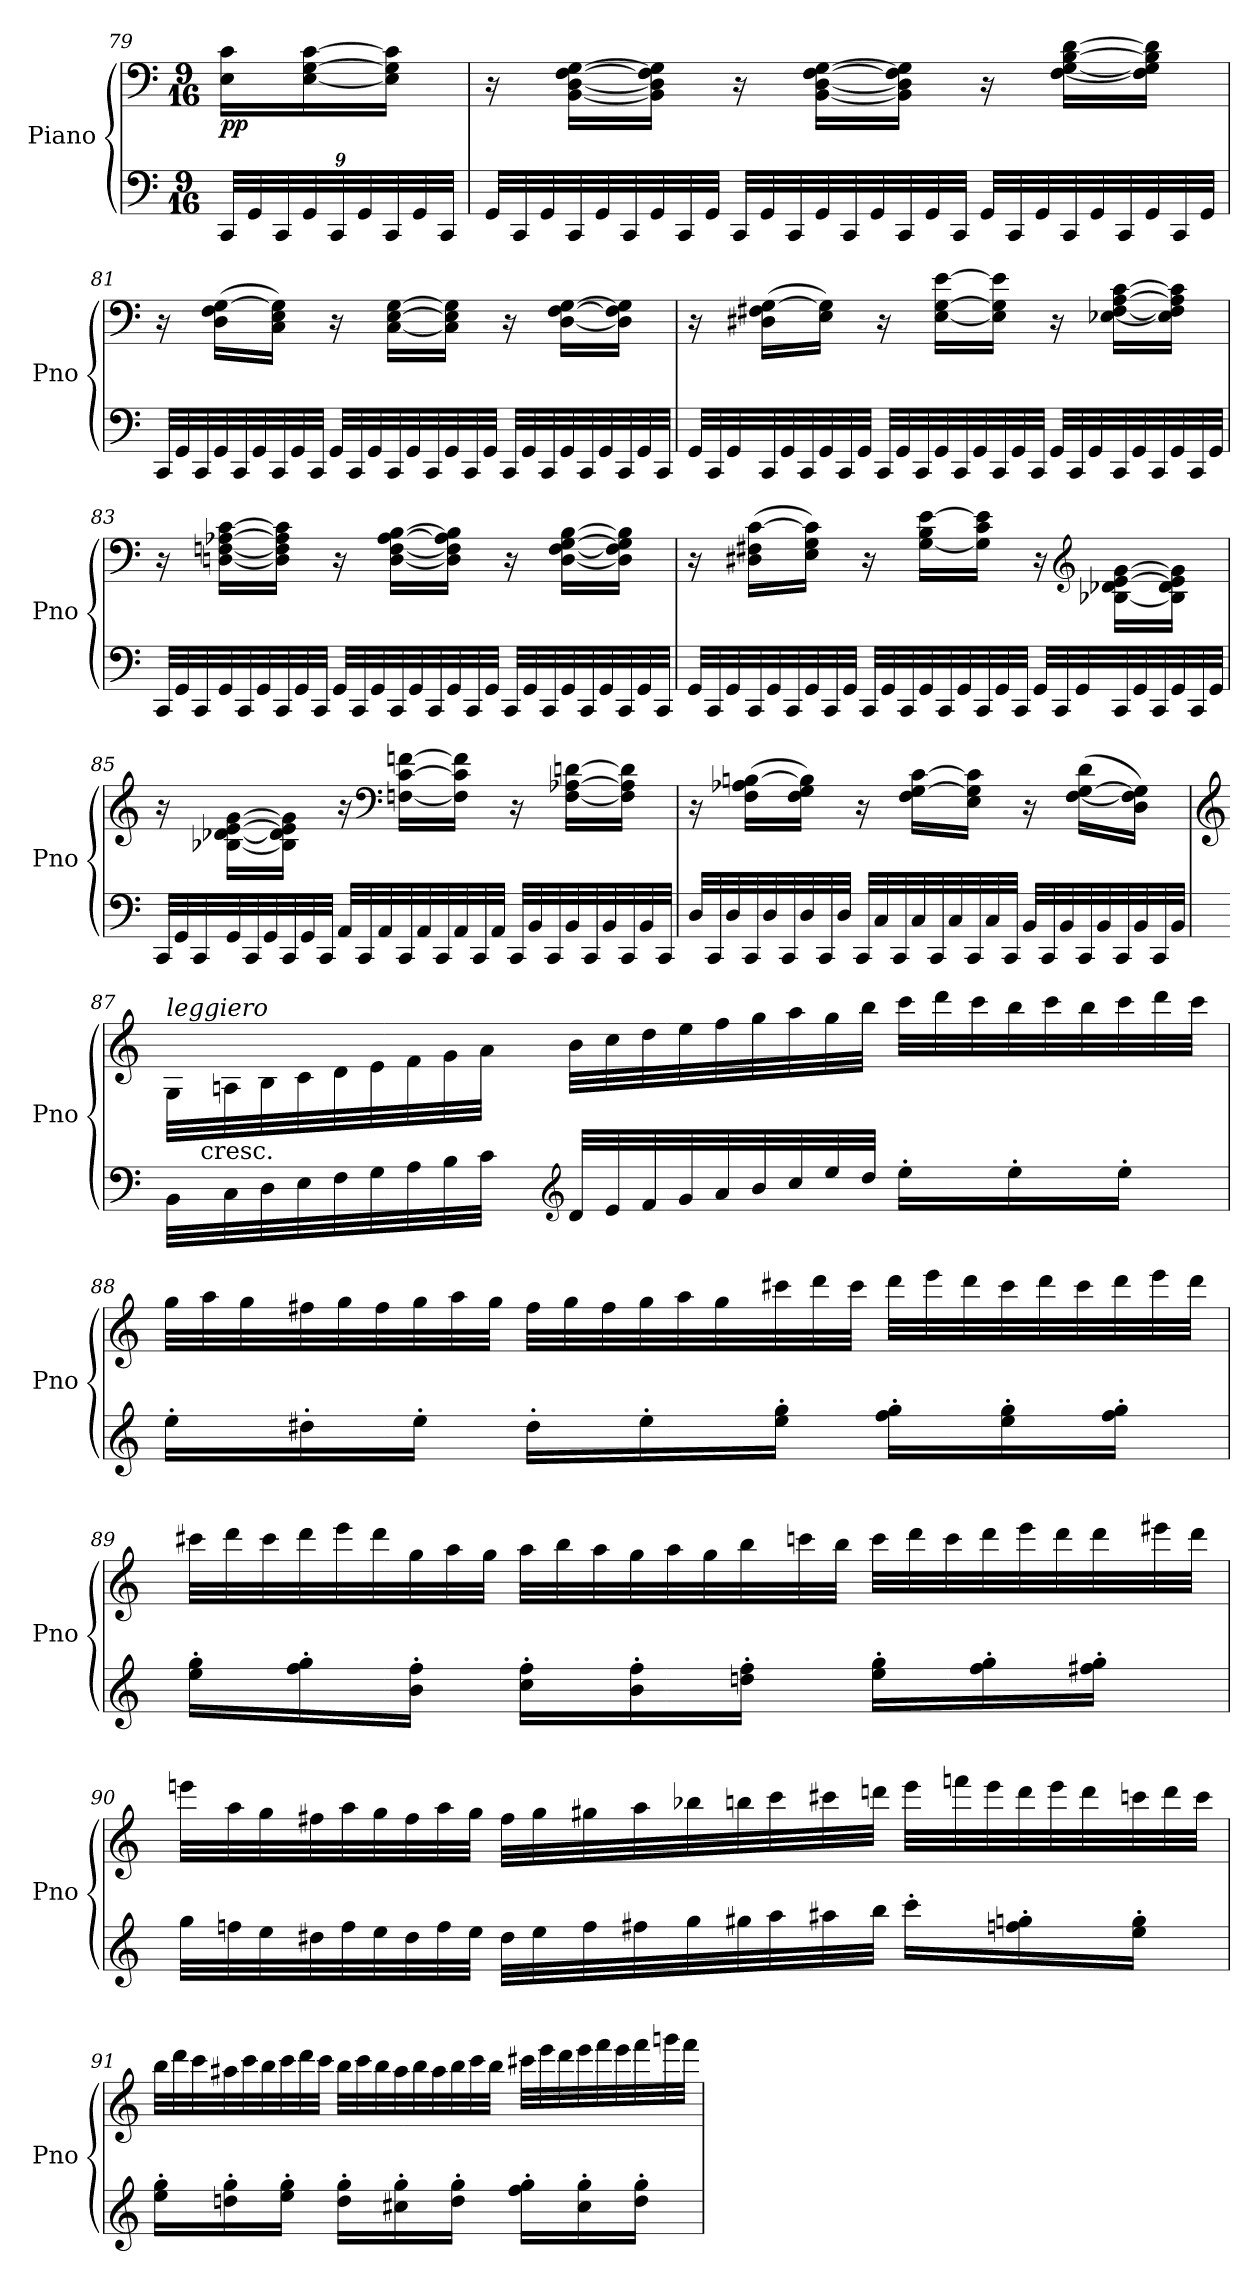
**kern	**kern	**dynam
*part1	*part1	*part1
*staff2	*staff1	*staff1/2
*I"Piano	*	*
*I'Pno	*	*
*clefF4	*clefF4	*
*k[]	*k[]	*
*M9/16	*M9/16	*
*MM40	*MM40	*
*Xbrackettup	*	*
=79	=79	=79
*	*^	*
!	!	!	!LO:DY:b
48CC/LLL	8.ryy	16E\ 16c\LL	pp
48GG/	.	.	.
48CC/	.	.	.
48GG/	.	[16E\ [16G\ [16c\	.
48CC/	.	.	.
48GG/	.	.	.
48CC/	.	16E\] 16G\] 16c\]JJ	.
48GG/	.	.	.
48CC/JJJ	.	.	.
!!LO:LB:g=z	!!
=80	=80	=80	=80
*Xtuplet	*	*	*
48GG/LLL	2ryy	16r	.
48CC/	.	.	.
48GG/	.	.	.
48CC/	.	[16BB\ [16D\ [16F\ [16G\LL	.
48GG/	.	.	.
48CC/	.	.	.
48GG/	.	16BB\] 16D\] 16F\] 16G\]JJ	.
48CC/	.	.	.
48GG/JJJ	.	.	.
48CC/LLL	.	16r	.
48GG/	.	.	.
48CC/	.	.	.
48GG/	.	[16BB\ [16D\ [16F\ [16G\LL	.
48CC/	.	.	.
48GG/	.	.	.
48CC/	.	16BB\] 16D\] 16F\] 16G\]JJ	.
48GG/	.	.	.
48CC/JJJ	.	.	.
48GG/LLL	.	16r	.
48CC/	.	.	.
48GG/	.	.	.
48CC/	.	[16F\ [16G\ [16B\ [16d\LL	.
48GG/	.	.	.
48CC/	.	.	.
48GG/	16ryy	16F\] 16G\] 16B\] 16d\]JJ	.
48CC/	.	.	.
48GG/JJJ	.	.	.
=81	=81	=81	=81
!	!	!	!LO:DY:b
48CC/LLL	2ryy	16r	other-dynamics
48GG/	.	.	.
48CC/	.	.	.
48GG/	.	(<16D\ 16F\ [16G\LL	.
48CC/	.	.	.
48GG/	.	.	.
48CC/	.	16C\ 16E\ 16G\]JJ)	.
48GG/	.	.	.
48CC/JJJ	.	.	.
48GG/LLL	.	16r	.
48CC/	.	.	.
48GG/	.	.	.
48CC/	.	[16C\ [16E\ [16G\LL	.
48GG/	.	.	.
48CC/	.	.	.
48GG/	.	16C\] 16E\] 16G\]JJ	.
48CC/	.	.	.
48GG/JJJ	.	.	.
48CC/LLL	.	16r	.
48GG/	.	.	.
48CC/	.	.	.
48GG/	.	[16D\ [16F\ [16G\LL	.
48CC/	.	.	.
48GG/	.	.	.
48CC/	16ryy	16D\] 16F\] 16G\]JJ	.
48GG/	.	.	.
48CC/JJJ	.	.	.
!!LO:LB:g=z	!!
=82	=82	=82	=82
48GG/LLL	2ryy	16r	.
48CC/	.	.	.
48GG/	.	.	.
48CC/	.	(<16D#X\ 16F#X\ [16G\LL	.
48GG/	.	.	.
48CC/	.	.	.
48GG/	.	16E\ 16G\]JJ)	.
48CC/	.	.	.
48GG/JJJ	.	.	.
48CC/LLL	.	16r	.
48GG/	.	.	.
48CC/	.	.	.
48GG/	.	[16E\ [16G\ [16e\LL	.
48CC/	.	.	.
48GG/	.	.	.
48CC/	.	16E\] 16G\] 16e\]JJ	.
48GG/	.	.	.
48CC/JJJ	.	.	.
48GG/LLL	.	16r	.
48CC/	.	.	.
48GG/	.	.	.
48CC/	.	[16E-X\ [16F#\ [16A\ [16c\LL	.
48GG/	.	.	.
48CC/	.	.	.
48GG/	16ryy	16E-\] 16F#\] 16A\] 16c\]JJ	.
48CC/	.	.	.
48GG/JJJ	.	.	.
=83	=83	=83	=83
48CC/LLL	2ryy	16r	.
48GG/	.	.	.
48CC/	.	.	.
48GG/	.	[16Dn\ [16Fn\ [16A-X\ [16c\LL	.
48CC/	.	.	.
48GG/	.	.	.
48CC/	.	16D\] 16F\] 16A-\] 16c\]JJ	.
48GG/	.	.	.
48CC/JJJ	.	.	.
48GG/LLL	.	16r	.
48CC/	.	.	.
48GG/	.	.	.
48CC/	.	[16D\ [16F\ [16A-\ [16B\LL	.
48GG/	.	.	.
48CC/	.	.	.
48GG/	.	16D\] 16F\] 16A-\] 16B\]JJ	.
48CC/	.	.	.
48GG/JJJ	.	.	.
48CC/LLL	.	16r	.
48GG/	.	.	.
48CC/	.	.	.
48GG/	.	[16D\ [16F\ [16G\ [16B\LL	.
48CC/	.	.	.
48GG/	.	.	.
48CC/	16ryy	16D\] 16F\] 16G\] 16B\]JJ	.
48GG/	.	.	.
48CC/JJJ	.	.	.
!!LO:LB:g=z	!!
=84	=84	=84	=84
48GG/LLL	2ryy	16r	.
48CC/	.	.	.
48GG/	.	.	.
48CC/	.	(<16D#X\ 16F#X\ [16c\LL	.
48GG/	.	.	.
48CC/	.	.	.
48GG/	.	16E\ 16G\ 16c\]JJ)	.
48CC/	.	.	.
48GG/JJJ	.	.	.
48CC/LLL	.	16r	.
48GG/	.	.	.
48CC/	.	.	.
48GG/	.	[16G\ 16B\ [16e\LL	.
48CC/	.	.	.
48GG/	.	.	.
48CC/	.	16G\] 16c\ 16e\]JJ	.
48GG/	.	.	.
48CC/JJJ	.	.	.
48GG/LLL	.	16r	.
48CC/	.	.	.
48GG/	.	.	.
*	*clefG2	*	*
48CC/	.	[16B-X\ 16d-X\ [16e\ [16g\LL	.
48GG/	.	.	.
48CC/	.	.	.
48GG/	16ryy	16B-\] 16d-\ 16e\] 16g\]JJ	.
48CC/	.	.	.
48GG/JJJ	.	.	.
!!LO:LB:g=z	!!
=85	=85	=85	=85
48CC/LLL	2ryy	16r	.
48GG/	.	.	.
48CC/	.	.	.
48GG/	.	[16B-X\ [16d-X\ [16e\ [16g\LL	.
48CC/	.	.	.
48GG/	.	.	.
48CC/	.	16B-\] 16d-\] 16e\] 16g\]JJ	.
48GG/	.	.	.
48CC/JJJ	.	.	.
48AA/LLL	.	16r	.
48CC/	.	.	.
48AA/	.	.	.
*	*clefF4	*	*
48CC/	.	[16Fn\ [16c\ [16fn\LL	.
48AA/	.	.	.
48CC/	.	.	.
48AA/	.	16F\] 16c\] 16f\]JJ	.
48CC/	.	.	.
48AA/JJJ	.	.	.
48CC/LLL	.	16r	.
48BB/	.	.	.
48CC/	.	.	.
48BB/	.	[16F\ [16A-X\ [16dn\LL	.
48CC/	.	.	.
48BB/	.	.	.
48CC/	16ryy	16F\] 16A-\] 16d\]JJ	.
48BB/	.	.	.
48CC/JJJ	.	.	.
=86	=86	=86	=86
48D/LLL	2ryy	16r	.
48CC/	.	.	.
48D/	.	.	.
48CC/	.	(<16F\ 16A-X\ [16Bn\LL	.
48D/	.	.	.
48CC/	.	.	.
48D/	.	16F\ 16G\ 16B\]JJ)	.
48CC/	.	.	.
48D/JJJ	.	.	.
48CC/LLL	.	16r	.
48C/	.	.	.
48CC/	.	.	.
48C/	.	16F\ [16G\ [16c\LL	.
48CC/	.	.	.
48C/	.	.	.
48CC/	.	16E\ 16G\] 16c\]JJ	.
48C/	.	.	.
48CC/JJJ	.	.	.
48BB/LLL	.	16r	.
48CC/	.	.	.
48BB/	.	.	.
48CC/	.	(<[16F\ [16G\ 16d\LL	.
48BB/	.	.	.
48CC/	.	.	.
48BB/	16ryy	16D\ 16F\] 16G\]JJ)	.
48CC/	.	.	.
48BB/JJJ	.	.	.
!!LO:PB:g=z	!!
=87	=87	=87	=87
*	*clefG2	*	*
*	*	*Xtuplet	*
!	!LO:TX:a:i:t=leggiero	!	!
48BB\LLL	2ryy	48G\LLL	.
!	!	!LO:TX:b:t=cresc.	!
48C\	.	48An\	.
48D\	.	48B\	.
48E\	.	48c\	.
48F\	.	48d\	.
48G\	.	48e\	.
48A\	.	48f\	.
48B\	.	48g\	.
48c\JJJ	.	48a\JJJ	.
*clefG2	*	*	*
48d/LLL	.	48b\LLL	.
48e/	.	48cc\	.
48f/	.	48dd\	.
48g/	.	48ee\	.
48a/	.	48ff\	.
48b/	.	48gg\	.
48cc/	.	48aa\	.
48ee/	.	48gg\	.
48dd/JJJ	.	48bb\JJJ	.
!	!	!	!LO:DY:b
16ee'\LL	.	48ccc\LLL	other-dynamics
.	.	48ddd\	.
.	.	48ccc\	.
16ee'\	.	48bb\	.
.	.	48ccc\	.
.	.	48bb\	.
16ee'\JJ	16ryy	48ccc\	.
.	.	48ddd\	.
.	.	48ccc\JJJ	.
!!LO:LB:g=z	!!
=88	=88	=88	=88
16ee'\LL	2ryy	48gg\LLL	.
.	.	48aa\	.
.	.	48gg\	.
16dd#X'\	.	48ff#X\	.
.	.	48gg\	.
.	.	48ff#\	.
16ee'\JJ	.	48gg\	.
.	.	48aa\	.
.	.	48gg\JJJ	.
16dd#'\LL	.	48ff#\LLL	.
.	.	48gg\	.
.	.	48ff#\	.
16ee'\	.	48gg\	.
.	.	48aa\	.
.	.	48gg\	.
16ee\' 16gg\'JJ	.	48ccc#X\	.
.	.	48ddd\	.
.	.	48ccc#\JJJ	.
16ff\' 16gg\'LL	.	48ddd\LLL	.
.	.	48eee\	.
.	.	48ddd\	.
16ee\' 16gg\'	.	48ccc#\	.
.	.	48ddd\	.
.	.	48ccc#\	.
16ff\' 16gg\'JJ	16ryy	48ddd\	.
.	.	48eee\	.
.	.	48ddd\JJJ	.
!!LO:LB:g=z	!!
=89	=89	=89	=89
16ee\' 16gg\'LL	2ryy	48ccc#X\LLL	.
.	.	48ddd\	.
.	.	48ccc#\	.
16ff\' 16gg\'	.	48ddd\	.
.	.	48eee\	.
.	.	48ddd\	.
16b\' 16ff\'JJ	.	48gg\	.
.	.	48aa\	.
.	.	48gg\JJJ	.
16cc\' 16ff\'LL	.	48aa\LLL	.
.	.	48bb\	.
.	.	48aa\	.
16b\' 16ff\'	.	48gg\	.
.	.	48aa\	.
.	.	48gg\	.
16ddn\' 16ff\'JJ	.	48bb\	.
.	.	48cccn\	.
.	.	48bb\JJJ	.
16ee\' 16gg\'LL	.	48ccc\LLL	.
.	.	48ddd\	.
.	.	48ccc\	.
16ff\' 16gg\'	.	48ddd\	.
.	.	48eee\	.
.	.	48ddd\	.
16ff#X\' 16gg\'JJ	16ryy	48ddd\	.
.	.	48eee#X\	.
.	.	48ddd\JJJ	.
!!LO:LB:g=z	!!
=90	=90	=90	=90
48gg\LLL	2ryy	48eeen\LLL	.
48ffn\	.	48aa\	.
48ee\	.	48gg\	.
48dd#X\	.	48ff#X\	.
48ff\	.	48aa\	.
48ee\	.	48gg\	.
48dd#\	.	48ff#\	.
48ff\	.	48aa\	.
48ee\JJJ	.	48gg\JJJ	.
48dd#\LLL	.	48ff#\LLL	.
48ee\	.	48gg\	.
48ff\	.	48gg#X\	.
48ff#X\	.	48aa\	.
48gg\	.	48bb-X\	.
48gg#X\	.	48bbn\	.
48aa\	.	48ccc\	.
48aa#X\	.	48ccc#X\	.
48bb\JJJ	.	48dddn\JJJ	.
16ccc'\LL	.	48eee\LLL	.
.	.	48fffn\	.
.	.	48eee\	.
16ffn\' 16ggn\'	.	48ddd\	.
.	.	48eee\	.
.	.	48ddd\	.
16ee\' 16gg\'JJ	16ryy	48cccn\	.
.	.	48ddd\	.
.	.	48ccc\JJJ	.
!!LO:LB:g=z	!!
=91	=91	=91	=91
16ee\' 16gg\'LL	2ryy	48bb\LLL	.
.	.	48ddd\	.
.	.	48ccc\	.
16ddn\' 16gg\'	.	48aa#X\	.
.	.	48ccc\	.
.	.	48bb\	.
16ee\' 16gg\'JJ	.	48ccc\	.
.	.	48ddd\	.
.	.	48ccc\JJJ	.
16dd\' 16gg\'LL	.	48bb\LLL	.
.	.	48ccc\	.
.	.	48bb\	.
16cc#X\' 16gg\'	.	48aa#\	.
.	.	48bb\	.
.	.	48aa#\	.
16dd\' 16gg\'JJ	.	48bb\	.
.	.	48ccc\	.
.	.	48bb\JJJ	.
16ff\' 16gg\'LL	.	48ccc#X\LLL	.
.	.	48eee\	.
.	.	48ddd\	.
16cc#\' 16gg\'	.	48eee\	.
.	.	48fff\	.
.	.	48eee\	.
16dd\' 16gg\'JJ	16ryy	48fff\	.
.	.	48gggn\	.
.	.	48fff\JJJ	.
*	*v	*v	*
=	=	=
*-	*-	*-
